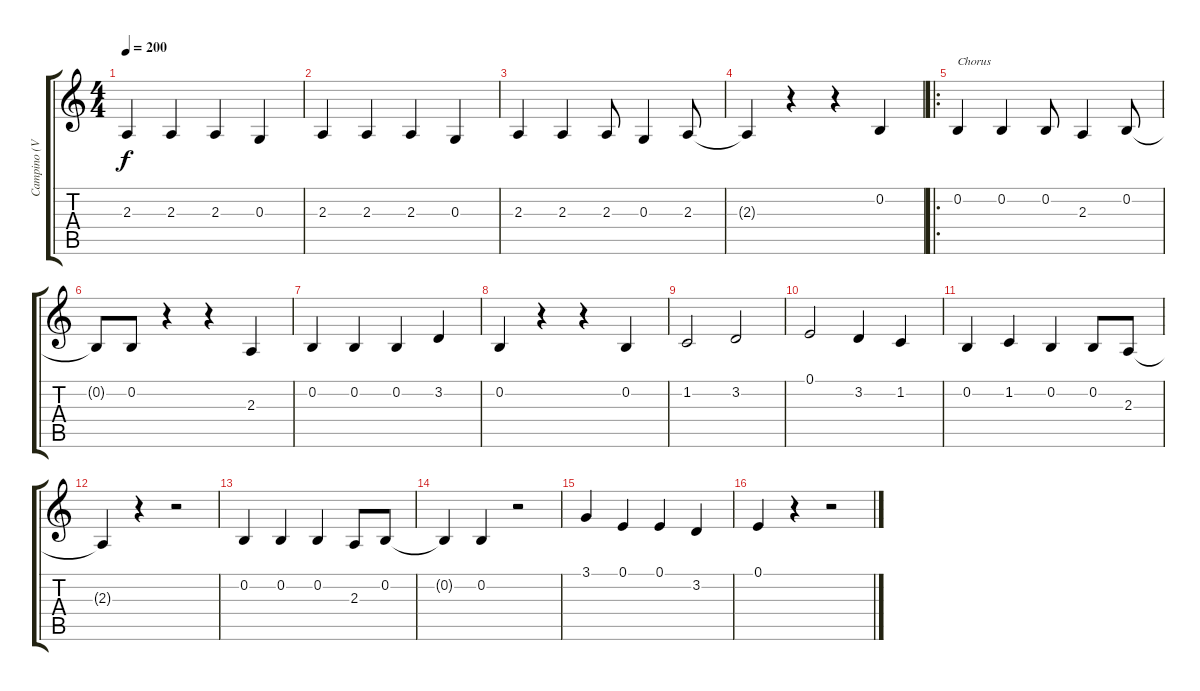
\track ("Campino (Voice)" "Campino (V") {instrument electricgrandpiano}
\staff {score tabs}
\tuning (E4 B3 G3 D3 A2 E2) {hide}
\ts (4 4)
\tempo 200
\clef g2
\ks c
2.3.4{dy f} 2.3.4 2.3.4 0.3.4 |
2.3.4 2.3.4 2.3.4 0.3.4 |
2.3.4 2.3.4 2.3.8 0.3.4 2.3.8 |
2.3{t}.4 r.4 r.4 0.2.4 |
\ro
0.2.4{txt "Chorus"} 0.2.4 0.2.8 2.3.4 0.2.8 |
0.2{t}.8 0.2.8 r.4 r.4 2.3.4 |
0.2.4 0.2.4 0.2.4 3.2.4 |
0.2.4 r.4 r.4 0.2.4 |
1.2.2 3.2.2 |
0.1.2 3.2.4 1.2.4 |
0.2.4 1.2.4 0.2.4 0.2.8 2.3.8 |
2.3{t}.4 r.4 r.2 |
0.2.4 0.2.4 0.2.4 2.3.8 0.2.8 |
0.2{t}.4 0.2.4 r.2 |
3.1.4 0.1.4 0.1.4 3.2.4 |
0.1.4 r.4 r.2
